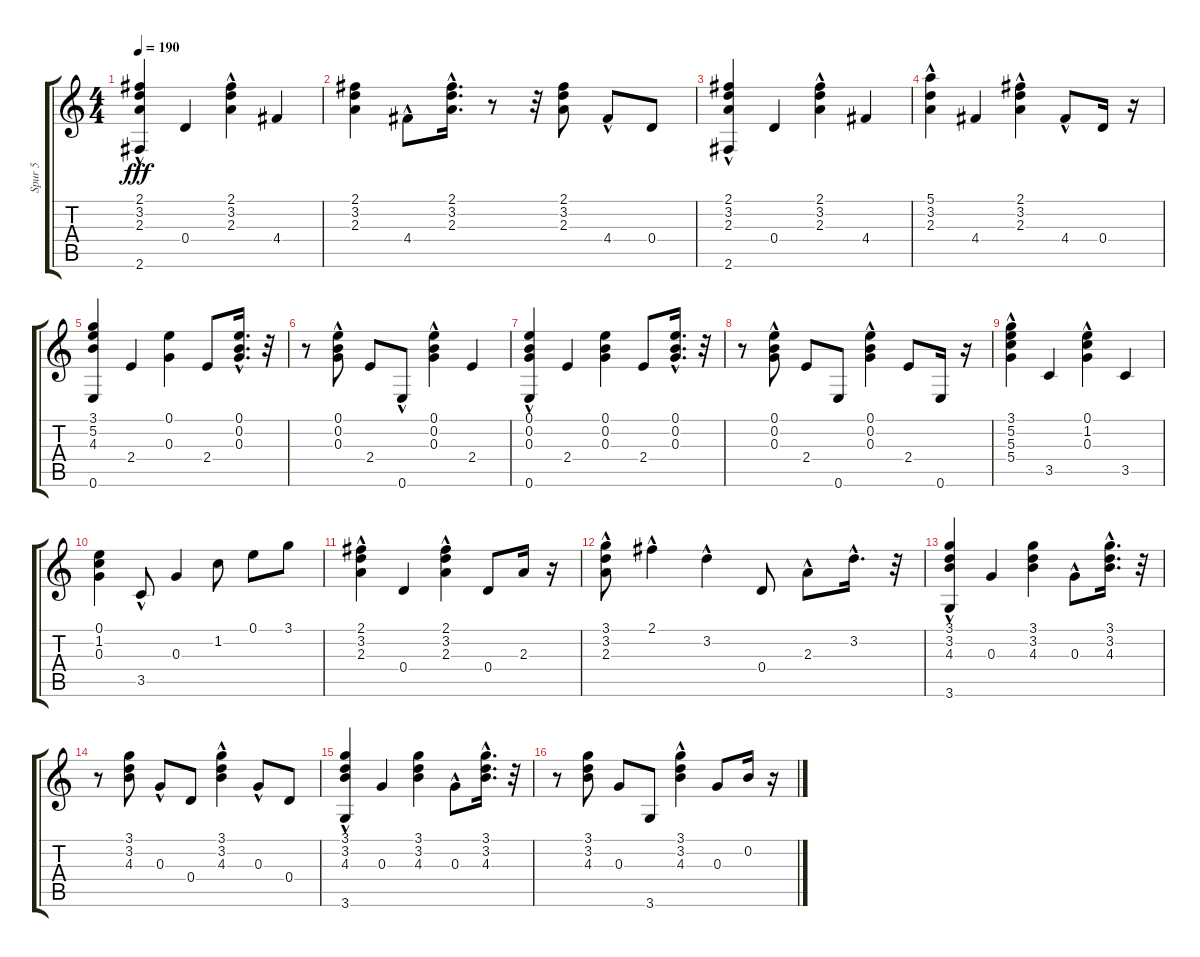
\track ("Spur 5" "Spur 5") {instrument acousticguitarsteel}
\staff {score tabs}
\tuning (E4 B3 G3 D3 A2 E2) {hide}
\ts (4 4)
\tempo 190
\clef g2
\ks c
(2.1{hac} 3.2{hac} 2.3{hac} 2.6).4{dy fff} 0.4.4 (2.1{hac} 3.2{hac} 2.3{hac}).4 4.4.4 |
(2.1 3.2 2.3).4 4.4{hac}.8 (2.1{hac} 3.2{hac} 2.3{hac}).16{d} r.8 r.32 (2.1 3.2 2.3).8 4.4{hac}.8 0.4.8 |
(2.1{hac} 3.2{hac} 2.3{hac} 2.6).4 0.4.4 (2.1{hac} 3.2{hac} 2.3{hac}).4 4.4.4 |
(5.1{hac} 3.2{hac} 2.3).4 4.4.4 (2.1{hac} 3.2 2.3{hac}).4 4.4{hac}.8 0.4.16 r.16 |
(3.1 5.2 4.3 0.6).4 2.4.4 (0.1 0.3).4 2.4.8 (0.1 0.2 0.3{hac}).16{d} r.32 |
r.8 (0.1 0.2{hac} 0.3{hac}).8 2.4.8 0.6{hac}.8 (0.1{hac} 0.2{hac} 0.3{hac}).4 2.4.4 |
(0.1{hac} 0.2{hac} 0.3 0.6).4 2.4.4 (0.1 0.2 0.3).4 2.4.8 (0.1{hac} 0.2 0.3).16{d} r.32 |
r.8 (0.1 0.2 0.3{hac}).8 2.4.8 0.6.8 (0.1{hac} 0.2{hac} 0.3{hac}).4 2.4.8 0.6.16 r.16 |
(3.1 5.2{hac} 5.3{hac} 5.4).4 3.5.4 (0.1{hac} 1.2{hac} 0.3).4 3.5.4 |
(0.1 1.2 0.3).4 3.5{hac}.8 0.3.4 1.2.8 0.1.8 3.1.8 |
(2.1{hac} 3.2{hac} 2.3).4 0.4.4 (2.1{hac} 3.2{hac} 2.3).4 0.4.8 2.3.16 r.16 |
(3.1{hac} 3.2 2.3).8 2.1{hac}.4 3.2{hac}.4 0.4.8 2.3{hac}.8 3.2{hac}.16{d} r.32 |
(3.1{hac} 3.2{hac} 4.3 3.6).4 0.3.4 (3.1 3.2 4.3).4 0.3{hac}.8 (3.1{hac} 3.2 4.3{hac}).16{d} r.32 |
r.8 (3.1 3.2 4.3).8 0.3{hac}.8 0.4.8 (3.1{hac} 3.2{hac} 4.3{hac}).4 0.3{hac}.8 0.4.8 |
(3.1{hac} 3.2{hac} 4.3{hac} 3.6).4 0.3.4 (3.1 3.2 4.3).4 0.3{hac}.8 (3.1{hac} 3.2{hac} 4.3{hac}).16{d} r.32 |
r.8 (3.1 3.2 4.3).8 0.3.8 3.6.8 (3.1{hac} 3.2{hac} 4.3).4 0.3.8 0.2.16 r.16
